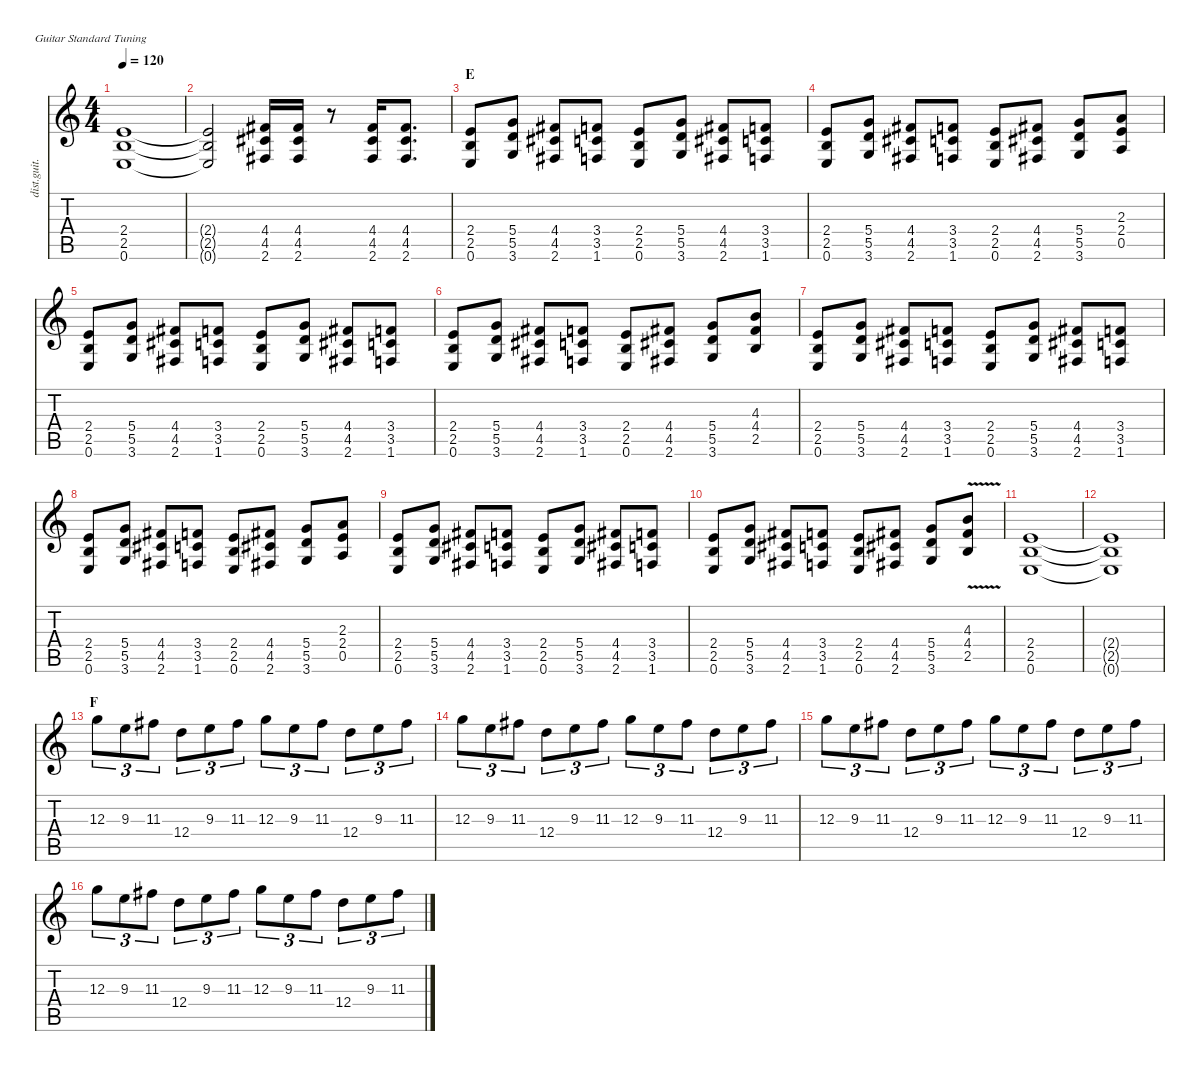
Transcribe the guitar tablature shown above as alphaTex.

\defaultSystemsLayout 4
\hideDynamics
\bracketExtendMode nobrackets
\track ("Gtr. I" "dist.guit.") {instrument distortionguitar}
\staff {score tabs}
\tuning (E4 B3 G3 D3 A2 E2)
\ts (4 4)
\tempo 120
\clef g2
\ks c
(2.4 2.5 0.6).1{dy f beam Up} |
(2.4{t} 2.5{t} 0.6{t}).2{beam Up} (4.4{acc #} 4.5{acc #} 2.6{acc #}).16{beam Up} (4.4{acc #} 4.5{acc #} 2.6{acc #}).16{beam Up} r.8{beam Down} (4.4{acc #} 4.5{acc #} 2.6{acc #}).16{beam Up} (4.4{acc #} 4.5{acc #} 2.6{acc #}).8{d beam Up} |
\section ("" "E")
(2.4 2.5 0.6).8{beam Up} (5.4 5.5 3.6).8{beam Up} (4.4{acc #} 4.5{acc #} 2.6{acc #}).8{beam Up} (3.4 3.5 1.6).8{beam Up} (2.4 2.5 0.6).8{beam Up} (5.4 5.5 3.6).8{beam Up} (4.4{acc #} 4.5{acc #} 2.6{acc #}).8{beam Up} (3.4 3.5 1.6).8{beam Up} |
(2.4 2.5 0.6).8{beam Up} (5.4 5.5 3.6).8{beam Up} (4.4{acc #} 4.5{acc #} 2.6{acc #}).8{beam Up} (3.4 3.5 1.6).8{beam Up} (2.4 2.5 0.6).8{beam Up} (4.4{acc #} 4.5{acc #} 2.6{acc #}).8{beam Up} (5.4 5.5 3.6).8{beam Up} (2.3 2.4 0.5).8{beam Up} |
(2.4 2.5 0.6).8{beam Up} (5.4 5.5 3.6).8{beam Up} (4.4{acc #} 4.5{acc #} 2.6{acc #}).8{beam Up} (3.4 3.5 1.6).8{beam Up} (2.4 2.5 0.6).8{beam Up} (5.4 5.5 3.6).8{beam Up} (4.4{acc #} 4.5{acc #} 2.6{acc #}).8{beam Up} (3.4 3.5 1.6).8{beam Up} |
(2.4 2.5 0.6).8{beam Up} (5.4 5.5 3.6).8{beam Up} (4.4{acc #} 4.5{acc #} 2.6{acc #}).8{beam Up} (3.4 3.5 1.6).8{beam Up} (2.4 2.5 0.6).8{beam Up} (4.4{acc #} 4.5{acc #} 2.6{acc #}).8{beam Up} (5.4 5.5 3.6).8{beam Up} (4.3 4.4{acc #} 2.5).8{beam Up} |
(2.4 2.5 0.6).8{beam Up} (5.4 5.5 3.6).8{beam Up} (4.4{acc #} 4.5{acc #} 2.6{acc #}).8{beam Up} (3.4 3.5 1.6).8{beam Up} (2.4 2.5 0.6).8{beam Up} (5.4 5.5 3.6).8{beam Up} (4.4{acc #} 4.5{acc #} 2.6{acc #}).8{beam Up} (3.4 3.5 1.6).8{beam Up} |
(2.4 2.5 0.6).8{beam Up} (5.4 5.5 3.6).8{beam Up} (4.4{acc #} 4.5{acc #} 2.6{acc #}).8{beam Up} (3.4 3.5 1.6).8{beam Up} (2.4 2.5 0.6).8{beam Up} (4.4{acc #} 4.5{acc #} 2.6{acc #}).8{beam Up} (5.4 5.5 3.6).8{beam Up} (2.3 2.4 0.5).8{beam Up} |
(2.4 2.5 0.6).8{beam Up} (5.4 5.5 3.6).8{beam Up} (4.4{acc #} 4.5{acc #} 2.6{acc #}).8{beam Up} (3.4 3.5 1.6).8{beam Up} (2.4 2.5 0.6).8{beam Up} (5.4 5.5 3.6).8{beam Up} (4.4{acc #} 4.5{acc #} 2.6{acc #}).8{beam Up} (3.4 3.5 1.6).8{beam Up} |
(2.4 2.5 0.6).8{beam Up} (5.4 5.5 3.6).8{beam Up} (4.4{acc #} 4.5{acc #} 2.6{acc #}).8{beam Up} (3.4 3.5 1.6).8{beam Up} (2.4 2.5 0.6).8{beam Up} (4.4{acc #} 4.5{acc #} 2.6{acc #}).8{beam Up} (5.4 5.5 3.6).8{beam Up} (4.3{v} 4.4{v acc #} 2.5{v}).8{beam Up} |
(2.4 2.5 0.6).1{beam Up} |
(2.4{t} 2.5{t} 0.6{t}).1{beam Up} |
\section ("" "F")
12.3.8{tu (3 2) beam Down} 9.3.8{tu (3 2) beam Down} 11.3{acc #}.8{tu (3 2) beam Down} 12.4.8{tu (3 2) beam Down} 9.3.8{tu (3 2) beam Down} 11.3{acc #}.8{tu (3 2) beam Down} 12.3.8{tu (3 2) beam Down} 9.3.8{tu (3 2) beam Down} 11.3{acc #}.8{tu (3 2) beam Down} 12.4.8{tu (3 2) beam Down} 9.3.8{tu (3 2) beam Down} 11.3{acc #}.8{tu (3 2) beam Down} |
12.3.8{tu (3 2) beam Down} 9.3.8{tu (3 2) beam Down} 11.3{acc #}.8{tu (3 2) beam Down} 12.4.8{tu (3 2) beam Down} 9.3.8{tu (3 2) beam Down} 11.3{acc #}.8{tu (3 2) beam Down} 12.3.8{tu (3 2) beam Down} 9.3.8{tu (3 2) beam Down} 11.3{acc #}.8{tu (3 2) beam Down} 12.4.8{tu (3 2) beam Down} 9.3.8{tu (3 2) beam Down} 11.3{acc #}.8{tu (3 2) beam Down} |
12.3.8{tu (3 2) beam Down} 9.3.8{tu (3 2) beam Down} 11.3{acc #}.8{tu (3 2) beam Down} 12.4.8{tu (3 2) beam Down} 9.3.8{tu (3 2) beam Down} 11.3{acc #}.8{tu (3 2) beam Down} 12.3.8{tu (3 2) beam Down} 9.3.8{tu (3 2) beam Down} 11.3{acc #}.8{tu (3 2) beam Down} 12.4.8{tu (3 2) beam Down} 9.3.8{tu (3 2) beam Down} 11.3{acc #}.8{tu (3 2) beam Down} |
12.3.8{tu (3 2) beam Down} 9.3.8{tu (3 2) beam Down} 11.3{acc #}.8{tu (3 2) beam Down} 12.4.8{tu (3 2) beam Down} 9.3.8{tu (3 2) beam Down} 11.3{acc #}.8{tu (3 2) beam Down} 12.3.8{tu (3 2) beam Down} 9.3.8{tu (3 2) beam Down} 11.3{acc #}.8{tu (3 2) beam Down} 12.4.8{tu (3 2) beam Down} 9.3.8{tu (3 2) beam Down} 11.3{acc #}.8{tu (3 2) beam Down}
